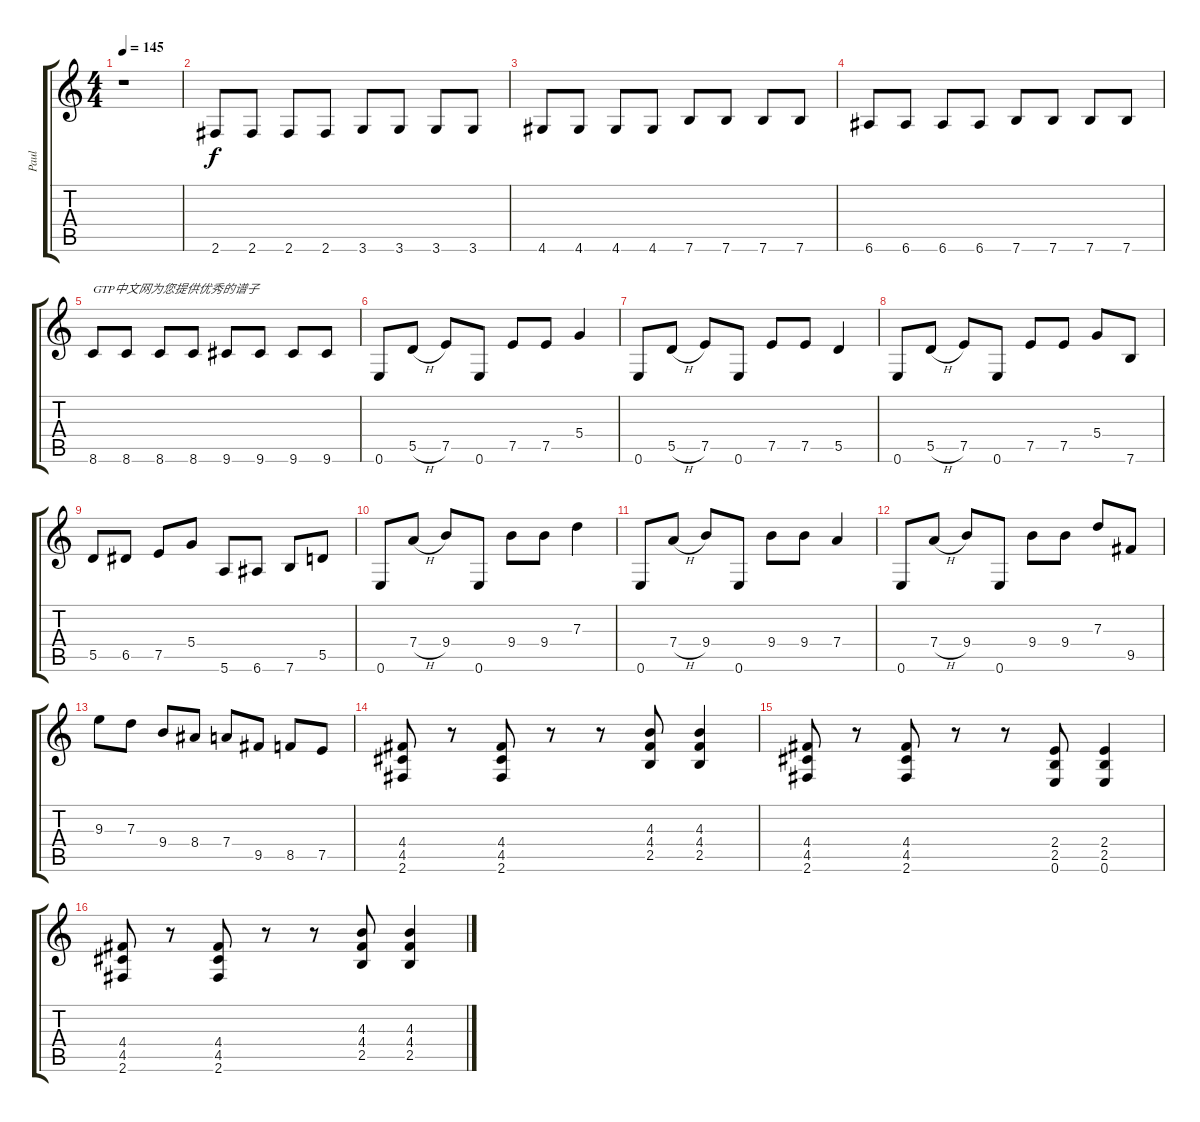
\track ("Paul " "Paul ") {instrument distortionguitar}
\staff {score tabs}
\tuning (E4 B3 G3 D3 A2 E2) {hide}
\ts (4 4)
\tempo 145
\clef g2
\ks c
r.1{dy f instrument distortionguitar} |
2.6.8 2.6.8 2.6.8 2.6.8 3.6.8 3.6.8 3.6.8 3.6.8 |
4.6.8 4.6.8 4.6.8 4.6.8 7.6.8 7.6.8 7.6.8 7.6.8 |
6.6.8 6.6.8 6.6.8 6.6.8 7.6.8 7.6.8 7.6.8 7.6.8 |
8.6.8{txt "GTP中文网为您提供优秀的谱子"} 8.6.8 8.6.8 8.6.8 9.6.8 9.6.8 9.6.8 9.6.8 |
0.6.8 5.5{h}.8 7.5.8 0.6.8 7.5.8 7.5.8 5.4.4 |
0.6.8 5.5{h}.8 7.5.8 0.6.8 7.5.8 7.5.8 5.5.4 |
0.6.8 5.5{h}.8 7.5.8 0.6.8 7.5.8 7.5.8 5.4.8 7.6.8 |
5.5.8 6.5.8 7.5.8 5.4.8 5.6.8 6.6.8 7.6.8 5.5.8 |
0.6.8 7.4{h}.8 9.4.8 0.6.8 9.4.8 9.4.8 7.3.4 |
0.6.8 7.4{h}.8 9.4.8 0.6.8 9.4.8 9.4.8 7.4.4 |
0.6.8 7.4{h}.8 9.4.8 0.6.8 9.4.8 9.4.8 7.3.8 9.5.8 |
9.3.8 7.3.8 9.4.8 8.4.8 7.4.8 9.5.8 8.5.8 7.5.8 |
(4.4 4.5 2.6).8 r.8 (4.4 4.5 2.6).8 r.8 r.8 (4.3 4.4 2.5).8 (4.3 4.4 2.5).4 |
(4.4 4.5 2.6).8 r.8 (4.4 4.5 2.6).8 r.8 r.8 (2.4 2.5 0.6).8 (2.4 2.5 0.6).4 |
(4.4 4.5 2.6).8 r.8 (4.4 4.5 2.6).8 r.8 r.8 (4.3 4.4 2.5).8 (4.3 4.4 2.5).4
